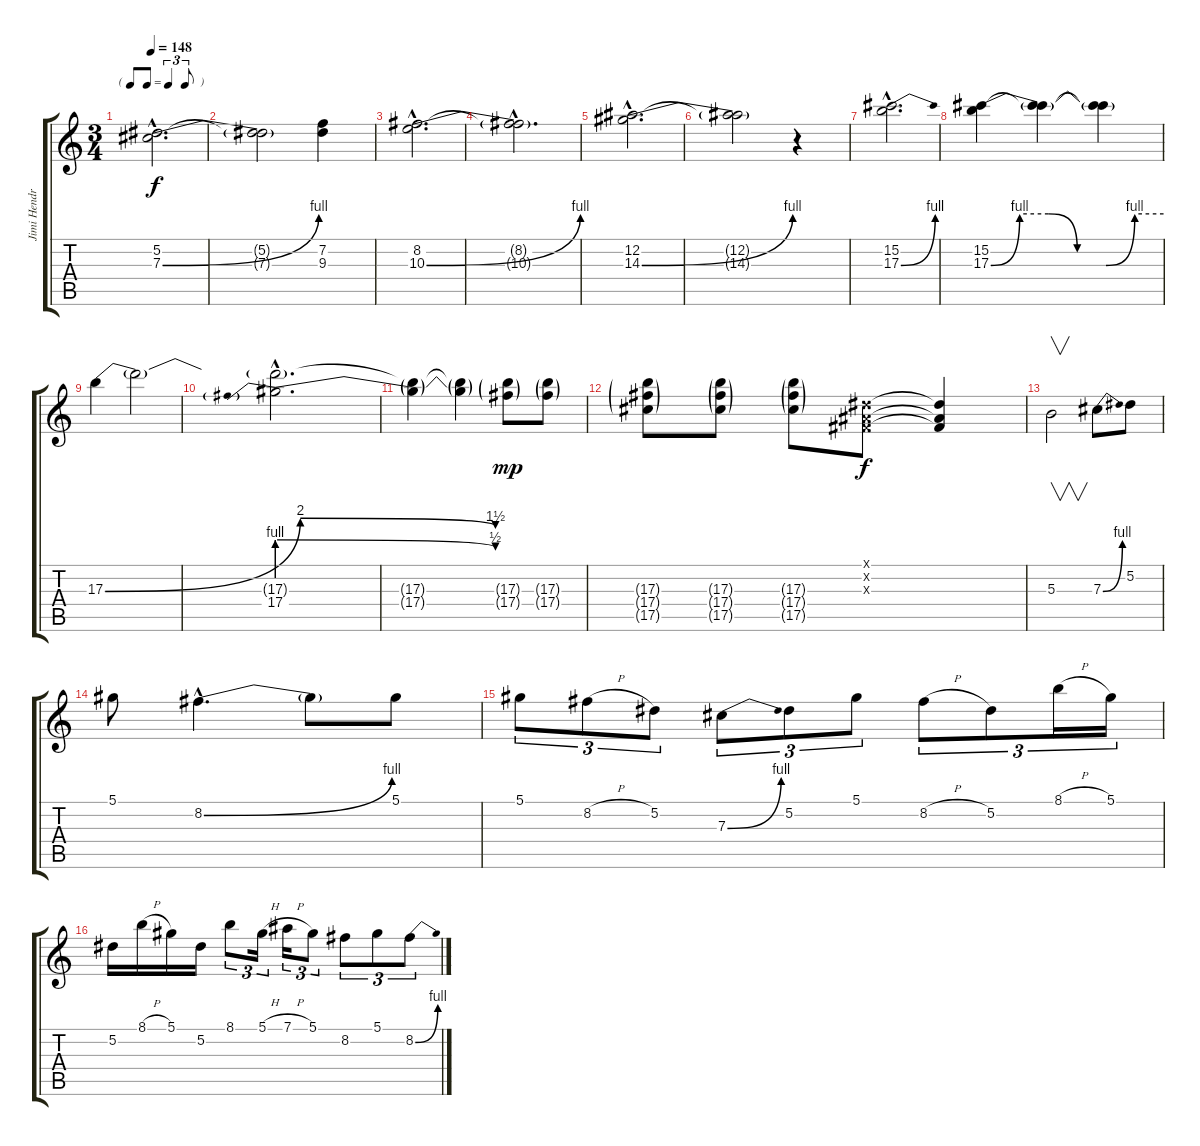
\track ("Jimi Hendrix" "Jimi Hendr") {instrument overdrivenguitar}
\staff {score tabs}
\tuning (Eb4 Bb3 Gb3 Db3 Ab2 Eb2) {hide}
\ts (3 4)
\tf triplet8th
\tempo 148
\clef g2
\ks c
(5.2{hac} 7.3{be (bend 0 0 60 4) hac}).2{d dy f} |
(5.2{t} 7.3{t}).2 (7.2 9.3).4 |
(8.2{hac} 10.3{be (bend 0 0 60 4) hac}).2{d} |
(8.2{hac t} 10.3{hac t}).2{d} |
(12.2{hac} 14.3{be (bend 0 0 60 4) hac}).2{d} |
(12.2{t} 14.3{t}).2 r.4 |
(15.2{hac} 17.3{be (bend 0 0 60 4) hac}).2{d} |
(15.2 17.3{be (custom 0 0 10 4 20 4 30 0 40 0 50 4 60 4)}).4 (15.2{t} 17.3{t}).4 (15.2{t} 17.3{t}).4 |
17.3{be (bendrelease 0 0 15 8 55 8 60 6)}.4 17.3{t}.2 |
(17.3{hac t} 17.4{be (prebendrelease 0 4 60 2) hac}).2{d} |
(17.3{t} 17.4{t}).4 (17.3{t} 17.4{t}).4 (17.3{g} 17.4{g}).8{dy mp} (17.3{g} 17.4{g}).8 |
(17.3{g} 17.4{g} 17.5{g}).8 (17.3{g} 17.4{g} 17.5{g}).8 (17.3{g} 17.4{g} 17.5{g}).8 (0.1{x} 0.2{x} 0.3{x}).8{dy f} (0.1{t} 0.2{t} 0.3{t}).4 |
5.3.2{v} 7.3{be (bend 0 0 60 4)}.8 5.2.8 |
5.1.8 8.2{be (bend 0 0 60 4) hac}.4{d} 8.2{t}.8 5.1.8 |
5.1.8{tu (3 2)} 8.2{h}.8{tu (3 2)} 5.2.8{tu (3 2)} 7.3{be (bend 0 0 60 4)}.8{tu (3 2)} 5.2.8{tu (3 2)} 5.1.8{tu (3 2)} 8.2{h}.8{tu (3 2)} 5.2.8{tu (3 2)} 8.1{h}.16{tu (3 2)} 5.1.16{tu (3 2)} |
5.2.16 8.1{h}.16 5.1.16 5.2.16 8.1.8{tu (3 2)} 5.1{h}.16{tu (3 2)} 7.1{h}.16{tu (3 2)} 5.1.8{tu (3 2)} 8.2.8{tu (3 2)} 5.1.8{tu (3 2)} 8.2{be (bend 0 0 60 4)}.8{tu (3 2)}
